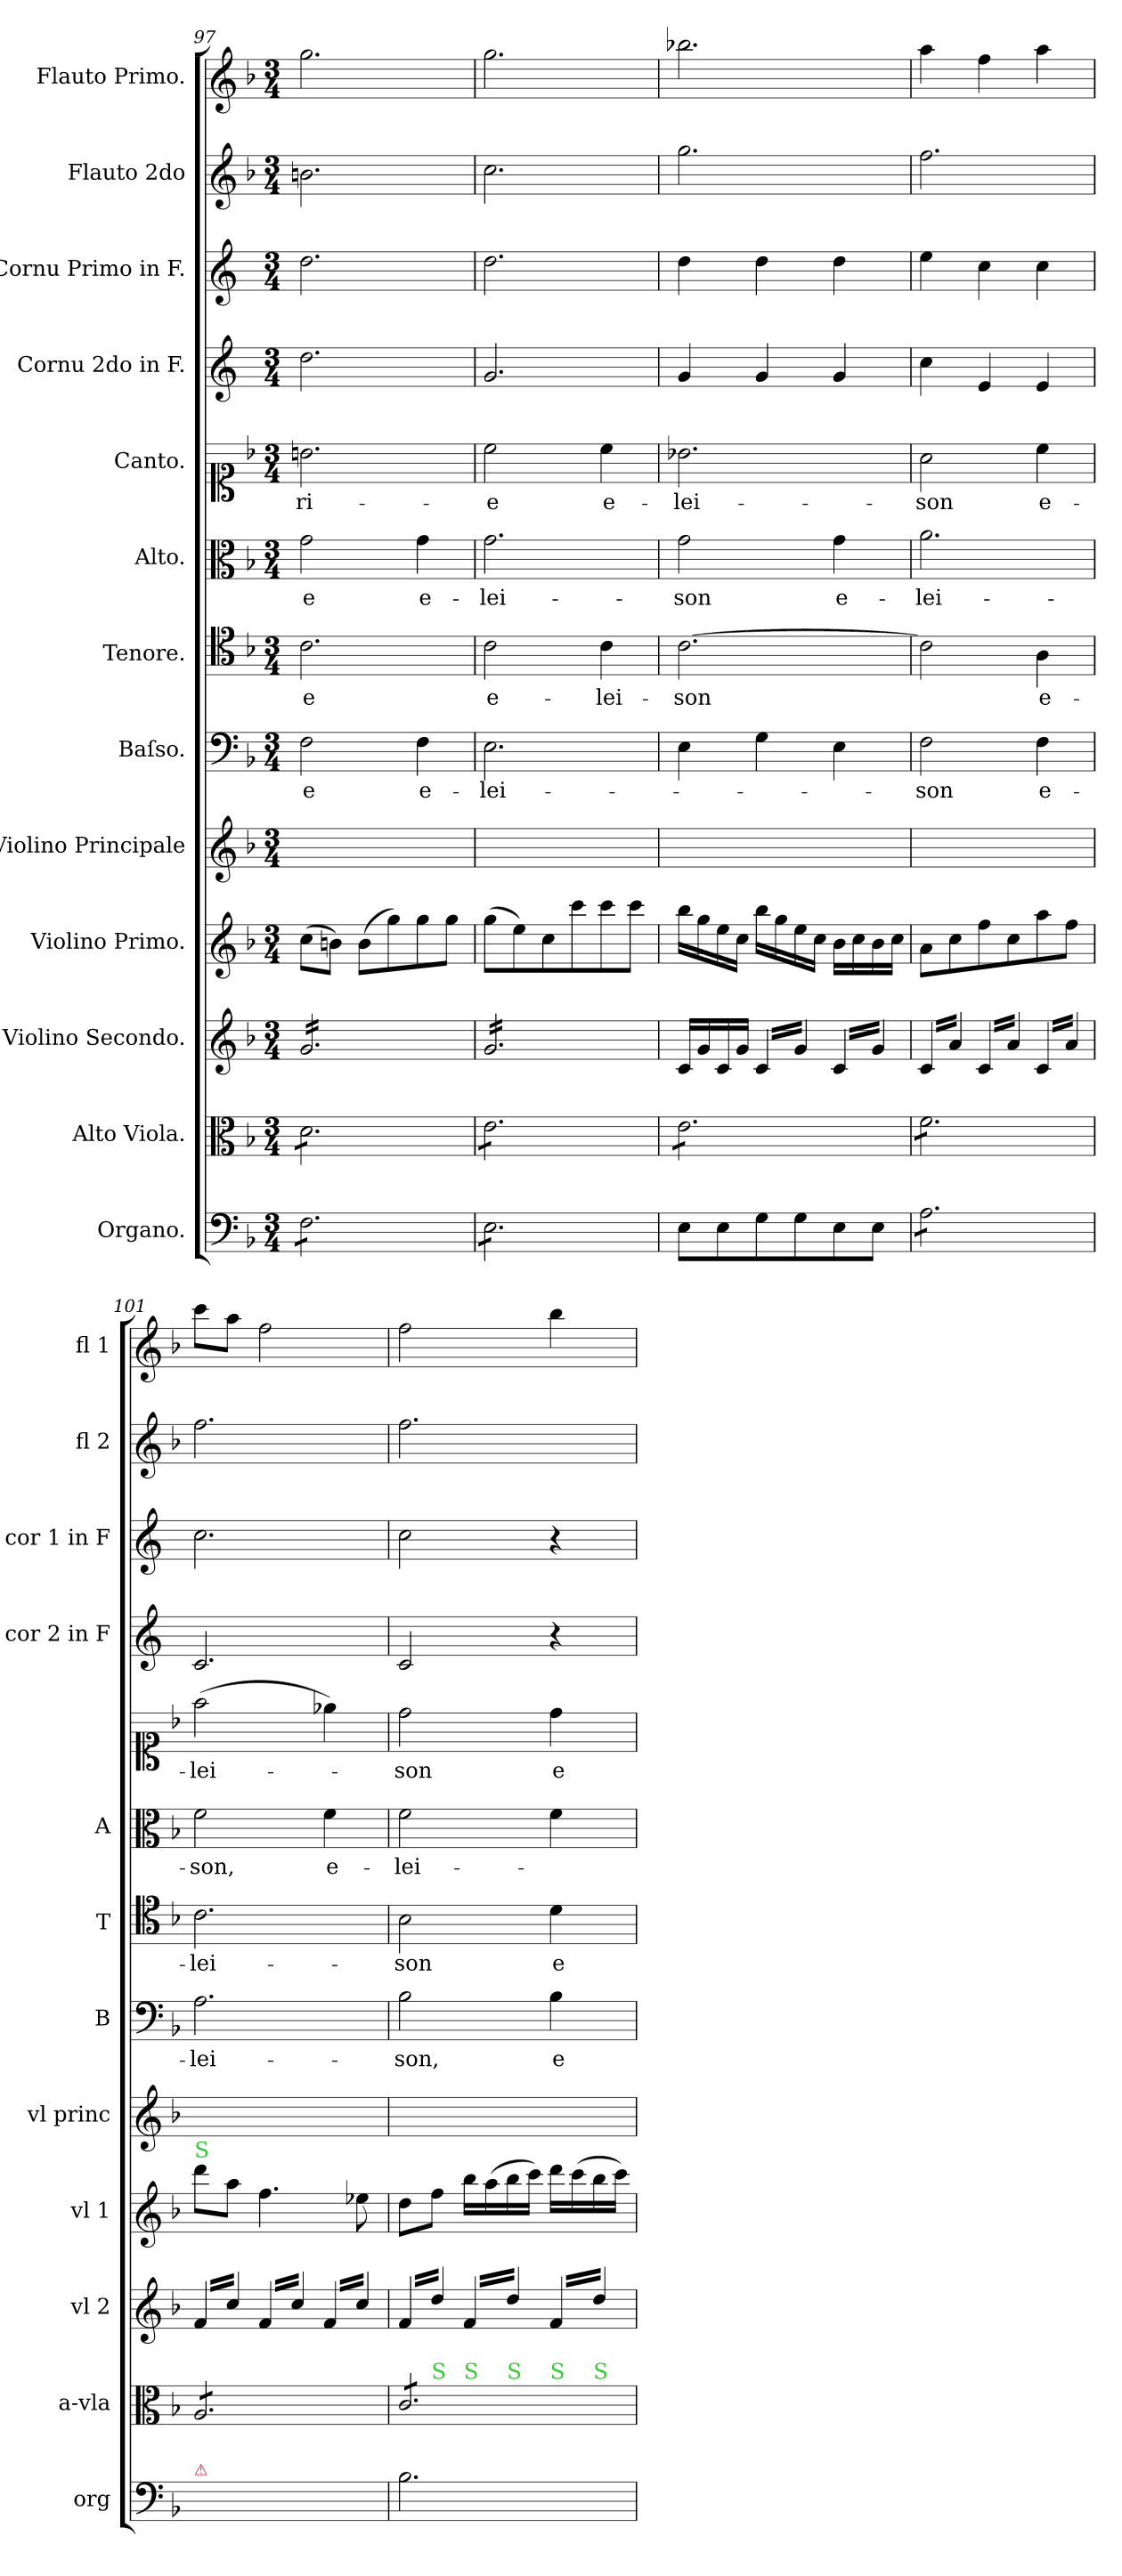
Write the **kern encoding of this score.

**kern	**kern	**kern	**kern	**kern	**kern	**text	**kern	**text	**kern	**text	**kern	**text	**kern	**kern	**kern	**kern
*part13	*part12	*part11	*part10	*part9	*part8	*part8	*part7	*part7	*part6	*part6	*part5	*part5	*part4	*part3	*part2	*part1
*staff13	*staff12	*staff11	*staff10	*staff9	*staff8	*staff8	*staff7	*staff7	*staff6	*staff6	*staff5	*staff5	*staff4	*staff3	*staff2	*staff1
*I"Organo.	*I"Alto Viola.	*I"Violino Secondo.	*I"Violino Primo.	*I"Violino Principale	*I"Baſso.	*	*I"Tenore.	*	*I"Alto.	*	*I"Canto.	*	*I"Cornu 2do in F.	*I"Cornu Primo in F.	*I"Flauto 2do	*I"Flauto Primo.
*I'org	*I'a-vla	*I'vl 2	*I'vl 1	*I'vl princ	*I'B	*	*I'T	*	*I'A	*	*	*	*I'cor 2 in F	*I'cor 1 in F	*I'fl 2	*I'fl 1
*clefF4	*clefC3	*clefG2	*clefG2	*clefG2	*clefF4	*	*clefC4	*	*clefC3	*	*clefC1	*	*clefG2	*clefG2	*clefG2	*clefG2
*	*	*	*	*	*	*	*	*	*	*	*	*	*ITrd4c7	*ITrd4c7	*	*
*k[b-]	*k[b-]	*k[b-]	*k[b-]	*k[b-]	*k[b-]	*	*k[b-]	*	*k[b-]	*	*k[b-]	*	*k[b-]	*k[b-]	*k[b-]	*k[b-]
*F:	*F:	*F:	*F:	*F:	*F:	*	*F:	*	*F:	*	*F:	*	*F:	*F:	*F:	*F:
*M3/4	*M3/4	*M3/4	*M3/4	*M3/4	*M3/4	*	*M3/4	*	*M3/4	*	*M3/4	*	*M3/4	*M3/4	*M3/4	*M3/4
=97	=97	=97	=97	=97	=97	=97	=97	=97	=97	=97	=97	=97	=97	=97	=97	=97
*tremolo	*	*	*	*	*	*	*	*	*	*	*	*	*	*	*	*
*	*tremolo	*	*	*	*	*	*	*	*	*	*	*	*	*	*	*
*	*	*tremolo	*	*	*	*	*	*	*	*	*	*	*	*	*	*
8F\L	8d\L	16g/LL	(8cc\L	2.ryy	2F\	-e	2.c\	-e	2g\	-e	2.bn\	-ri-	2.g\	2.g\	2.bn\	2.gg\
.	.	16g/	.	.	.	.	.	.	.	.	.	.	.	.	.	.
8F\	8d\	16g/	8bn\J)	.	.	.	.	.	.	.	.	.	.	.	.	.
.	.	16g/	.	.	.	.	.	.	.	.	.	.	.	.	.	.
8F\	8d\	16g/	(8b\L	.	.	.	.	.	.	.	.	.	.	.	.	.
.	.	16g/	.	.	.	.	.	.	.	.	.	.	.	.	.	.
8F\	8d\	16g/	8gg\)	.	.	.	.	.	.	.	.	.	.	.	.	.
.	.	16g/	.	.	.	.	.	.	.	.	.	.	.	.	.	.
8F\	8d\	16g/	8gg\	.	4F\	e-	.	.	4g\	e-	.	.	.	.	.	.
.	.	16g/	.	.	.	.	.	.	.	.	.	.	.	.	.	.
8F\J	8d\J	16g/	8gg\J	.	.	.	.	.	.	.	.	.	.	.	.	.
.	.	16g/JJ	.	.	.	.	.	.	.	.	.	.	.	.	.	.
=98	=98	=98	=98	=98	=98	=98	=98	=98	=98	=98	=98	=98	=98	=98	=98	=98
!	!	!	!	!	!	!	!	!LO:LY:i	!	!	!	!	!	!	!	!
8E\L	8e\L	16g/LL	(8gg\L	2.ryy	2.E\	-lei-	2c\	e-	2.g\	-lei-	2cc\	-e	2.c/	2.g\	2.cc\	2.gg\
.	.	16g/	.	.	.	.	.	.	.	.	.	.	.	.	.	.
8E\	8e\	16g/	8ee\)	.	.	.	.	.	.	.	.	.	.	.	.	.
.	.	16g/	.	.	.	.	.	.	.	.	.	.	.	.	.	.
8E\	8e\	16g/	8cc\	.	.	.	.	.	.	.	.	.	.	.	.	.
.	.	16g/	.	.	.	.	.	.	.	.	.	.	.	.	.	.
8E\	8e\	16g/	8ccc\	.	.	.	.	.	.	.	.	.	.	.	.	.
.	.	16g/	.	.	.	.	.	.	.	.	.	.	.	.	.	.
!	!	!	!	!	!	!	!	!LO:LY:i	!	!	!	!	!	!	!	!
8E\	8e\	16g/	8ccc\	.	.	.	4c\	-lei-	.	.	4cc\	e-	.	.	.	.
.	.	16g/	.	.	.	.	.	.	.	.	.	.	.	.	.	.
8E\J	8e\J	16g/	8ccc\J	.	.	.	.	.	.	.	.	.	.	.	.	.
*Xtremolo	*	*	*	*	*	*	*	*	*	*	*	*	*	*	*	*
.	.	16g/JJ	.	.	.	.	.	.	.	.	.	.	.	.	.	.
*	*	*Xtremolo	*	*	*	*	*	*	*	*	*	*	*	*	*	*
=99	=99	=99	=99	=99	=99	=99	=99	=99	=99	=99	=99	=99	=99	=99	=99	=99
!	!	!	!	!	!	!	!	!LO:LY:i	!	!	!	!	!	!	!	!
8E\L	8e\L	16c/LL	16bb-\LL	2.ryy	4E\	.	[2.c\	son	2g\	-son	2.b-X\	-lei-	4c/	4g\	2.gg\	2.bb-X\
.	.	16g/	16gg\	.	.	.	.	.	.	.	.	.	.	.	.	.
8E\	8e\	16c/	16ee\	.	.	.	.	.	.	.	.	.	.	.	.	.
.	.	16g/JJ	16cc\JJ	.	.	.	.	.	.	.	.	.	.	.	.	.
*	*	*tremolo	*	*	*	*	*	*	*	*	*	*	*	*	*	*
8G\	8e\	16c/LL	16bb-\LL	.	4G\	.	.	.	.	.	.	.	4c/	4g\	.	.
.	.	16g/	16gg\	.	.	.	.	.	.	.	.	.	.	.	.	.
8G\	8e\	16c/	16ee\	.	.	.	.	.	.	.	.	.	.	.	.	.
.	.	16g/JJ	16cc\JJ	.	.	.	.	.	.	.	.	.	.	.	.	.
!	!	!	!	!	!	!	!	!	!	!LO:LY:i	!	!	!	!	!	!
8E\	8e\	16c/LL	16b-\LL	.	4E\	.	.	.	4g\	e-	.	.	4c/	4g\	.	.
.	.	16g/	16cc\	.	.	.	.	.	.	.	.	.	.	.	.	.
8E\J	8e\J	16c/	16b-\	.	.	.	.	.	.	.	.	.	.	.	.	.
.	.	16g/JJ	16cc\JJ	.	.	.	.	.	.	.	.	.	.	.	.	.
=100	=100	=100	=100	=100	=100	=100	=100	=100	=100	=100	=100	=100	=100	=100	=100	=100
!	!	!	!	!	!	!	!	!	!	!LO:LY:i	!	!	!	!	!	!
*tremolo	*	*	*	*	*	*	*	*	*	*	*	*	*	*	*	*
8A\L	8f\L	16c/LL	8a\L	2.ryy	2F\	-son	2c\]	.	2.a\	-lei-	2a\	-son	4f\	4a\	2.ff\	4aa\
.	.	16a/	.	.	.	.	.	.	.	.	.	.	.	.	.	.
8A\	8f\	16c/	8cc\	.	.	.	.	.	.	.	.	.	.	.	.	.
.	.	16a/JJ	.	.	.	.	.	.	.	.	.	.	.	.	.	.
8A\	8f\	16c/LL	8ff\	.	.	.	.	.	.	.	.	.	4A/	4f\	.	4ff\
.	.	16a/	.	.	.	.	.	.	.	.	.	.	.	.	.	.
8A\	8f\	16c/	8cc\	.	.	.	.	.	.	.	.	.	.	.	.	.
.	.	16a/JJ	.	.	.	.	.	.	.	.	.	.	.	.	.	.
!	!	!	!	!	!	!LO:LY:i	!	!	!	!	!	!	!	!	!	!
8A\	8f\	16c/LL	8aa\	.	4F\	e-	4A\	e-	.	.	4cc\	e-	4A/	4f\	.	4aa\
.	.	16a/	.	.	.	.	.	.	.	.	.	.	.	.	.	.
8A\J	8f\J	16c/	8ff\J	.	.	.	.	.	.	.	.	.	.	.	.	.
*Xtremolo	*	*	*	*	*	*	*	*	*	*	*	*	*	*	*	*
.	.	16a/JJ	.	.	.	.	.	.	.	.	.	.	.	.	.	.
=101	=101	=101	=101	=101	=101	=101	=101	=101	=101	=101	=101	=101	=101	=101	=101	=101
!	!	!	!LO:TX:a:color=limegreen:t=S	!	!	!	!	!	!	!	!	!	!	!	!	!
!LO:TX:a:color=crimson:t=⚠	!	!	!	!	!	!	!	!	!	!	!	!	!	!	!	!
!	!	!	!	!	!	!LO:LY:i	!	!	!	!LO:LY:i	!	!	!	!	!	!
2.ryy	8A/L	16f/LL	8ddd\L	2.ryy	2.A\	-lei-	2.c\	-lei-	2f\	-son,	(2ff\	-lei-	2.F/	2.f\	2.ff\	8ccc\L
.	.	16cc/	.	.	.	.	.	.	.	.	.	.	.	.	.	.
.	8A/	16f/	8aa\J	.	.	.	.	.	.	.	.	.	.	.	.	8aa\J
.	.	16cc/JJ	.	.	.	.	.	.	.	.	.	.	.	.	.	.
.	8A/	16f/LL	4.ff\	.	.	.	.	.	.	.	.	.	.	.	.	2ff\
.	.	16cc/	.	.	.	.	.	.	.	.	.	.	.	.	.	.
.	8A/	16f/	.	.	.	.	.	.	.	.	.	.	.	.	.	.
.	.	16cc/JJ	.	.	.	.	.	.	.	.	.	.	.	.	.	.
!	!	!	!	!	!	!	!	!	!	!LO:LY:i	!	!	!	!	!	!
.	8A/	16f/LL	.	.	.	.	.	.	4f\	e-	4ee-X\)	.	.	.	.	.
.	.	16cc/	.	.	.	.	.	.	.	.	.	.	.	.	.	.
.	8A/J	16f/	8ee-X\	.	.	.	.	.	.	.	.	.	.	.	.	.
.	.	16cc/JJ	.	.	.	.	.	.	.	.	.	.	.	.	.	.
=102	=102	=102	=102	=102	=102	=102	=102	=102	=102	=102	=102	=102	=102	=102	=102	=102
!	!LO:TX:a:color=limegreen:t=S	!	!	!	!	!	!	!	!	!	!	!	!	!	!	!
!	!	!	!	!	!	!LO:LY:i	!	!	!	!LO:LY:i	!	!	!	!	!	!
*	*^	*	*	*	*	*	*	*	*	*	*	*	*	*	*	*
*	*	*^	*	*	*	*	*	*	*	*	*	*	*	*	*	*	*
*	*	*	*^	*	*	*	*	*	*	*	*	*	*	*	*	*	*	*
*	*	*	*	*^	*	*	*	*	*	*	*	*	*	*	*	*	*	*	*
2.B-\	8c/L	8ryy	4ryy	4.ryy	2ryy	16f/LL	8dd\L	2.ryy	2B-\	-son,	2B-\	-son	2f\	-lei-	2dd\	-son	2F/	2f\	2.ff\	2ff\
.	.	.	.	.	.	16dd/	.	.	.	.	.	.	.	.	.	.	.	.	.	.
!	!	!LO:TX:a:color=limegreen:t=S	!	!	!	!	!	!	!	!	!	!	!	!	!	!	!	!	!	!
.	8c/	2ryy	.	.	.	16f/	8ff\J	.	.	.	.	.	.	.	.	.	.	.	.	.
.	.	.	.	.	.	16dd/JJ	.	.	.	.	.	.	.	.	.	.	.	.	.	.
!	!	!	!LO:TX:a:color=limegreen:t=S	!	!	!	!	!	!	!	!	!	!	!	!	!	!	!	!	!
.	8c/	.	2ryy	.	.	16f/LL	16bb-\LL	.	.	.	.	.	.	.	.	.	.	.	.	.
.	.	.	.	.	.	16dd/	(16aa\	.	.	.	.	.	.	.	.	.	.	.	.	.
!	!	!	!	!LO:TX:a:color=limegreen:t=S	!	!	!	!	!	!	!	!	!	!	!	!	!	!	!	!
.	8c/	.	.	4.ryy	.	16f/	16bb-\	.	.	.	.	.	.	.	.	.	.	.	.	.
.	.	.	.	.	.	16dd/JJ	16ccc\JJ)	.	.	.	.	.	.	.	.	.	.	.	.	.
!	!	!	!	!	!LO:TX:a:color=limegreen:t=S	!	!	!	!	!	!	!	!	!	!	!	!	!	!	!
.	8c/	.	.	.	4ryy	16f/LL	16ddd\LL	.	4B-\	e-	4d\	e-	4f\	.	4dd\	e-	4r	4r	.	4bb-\
.	.	.	.	.	.	16dd/	(16ccc\	.	.	.	.	.	.	.	.	.	.	.	.	.
!	!	!LO:TX:a:color=limegreen:t=S	!	!	!	!	!	!	!	!	!	!	!	!	!	!	!	!	!	!
.	8c/J	8ryy	.	.	.	16f/	16bb-\	.	.	.	.	.	.	.	.	.	.	.	.	.
*	*Xtremolo	*	*	*	*	*	*	*	*	*	*	*	*	*	*	*	*	*	*	*
.	.	.	.	.	.	16dd/JJ	16ccc\JJ)	.	.	.	.	.	.	.	.	.	.	.	.	.
*	*	*	*	*	*	*Xtremolo	*	*	*	*	*	*	*	*	*	*	*	*	*	*
.	.	.	.	.	.	.	.	.	.	.	.	.	.	.	.	.	.	.	.	.
.	.	.	.	.	.	.	.	.	.	.	.	.	.	.	.	.	.	.	.	.
*	*v	*v	*v	*v	*v	*	*	*	*	*	*	*	*	*	*	*	*	*	*	*
=	=	=	=	=	=	=	=	=	=	=	=	=	=	=	=	=
*-	*-	*-	*-	*-	*-	*-	*-	*-	*-	*-	*-	*-	*-	*-	*-	*-
